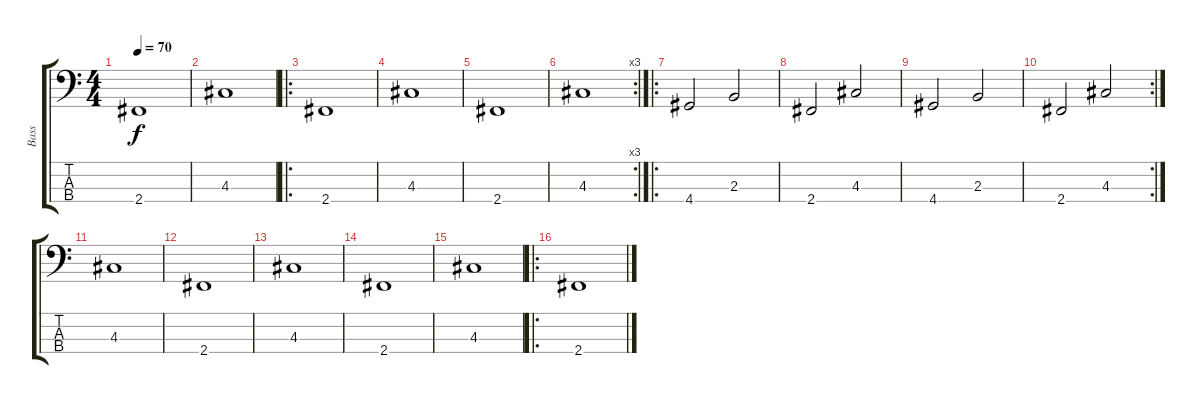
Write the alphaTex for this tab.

\track ("Bass" "Bass") {instrument electricbassfinger}
\staff {score tabs}
\tuning (G2 D2 A1 E1) {hide}
\ts (4 4)
\tempo 70
\clef f4
\ks c
2.4.1{dy f instrument electricbassfinger} |
4.3.1 |
\ro
2.4.1 |
4.3.1 |
2.4.1 |
\rc 3
4.3.1 |
\ro
4.4.2 2.3.2 |
2.4.2 4.3.2 |
4.4.2 2.3.2 |
\rc 2
2.4.2 4.3.2 |
4.3.1 |
2.4.1 |
4.3.1 |
2.4.1 |
4.3.1 |
\ro
2.4.1
